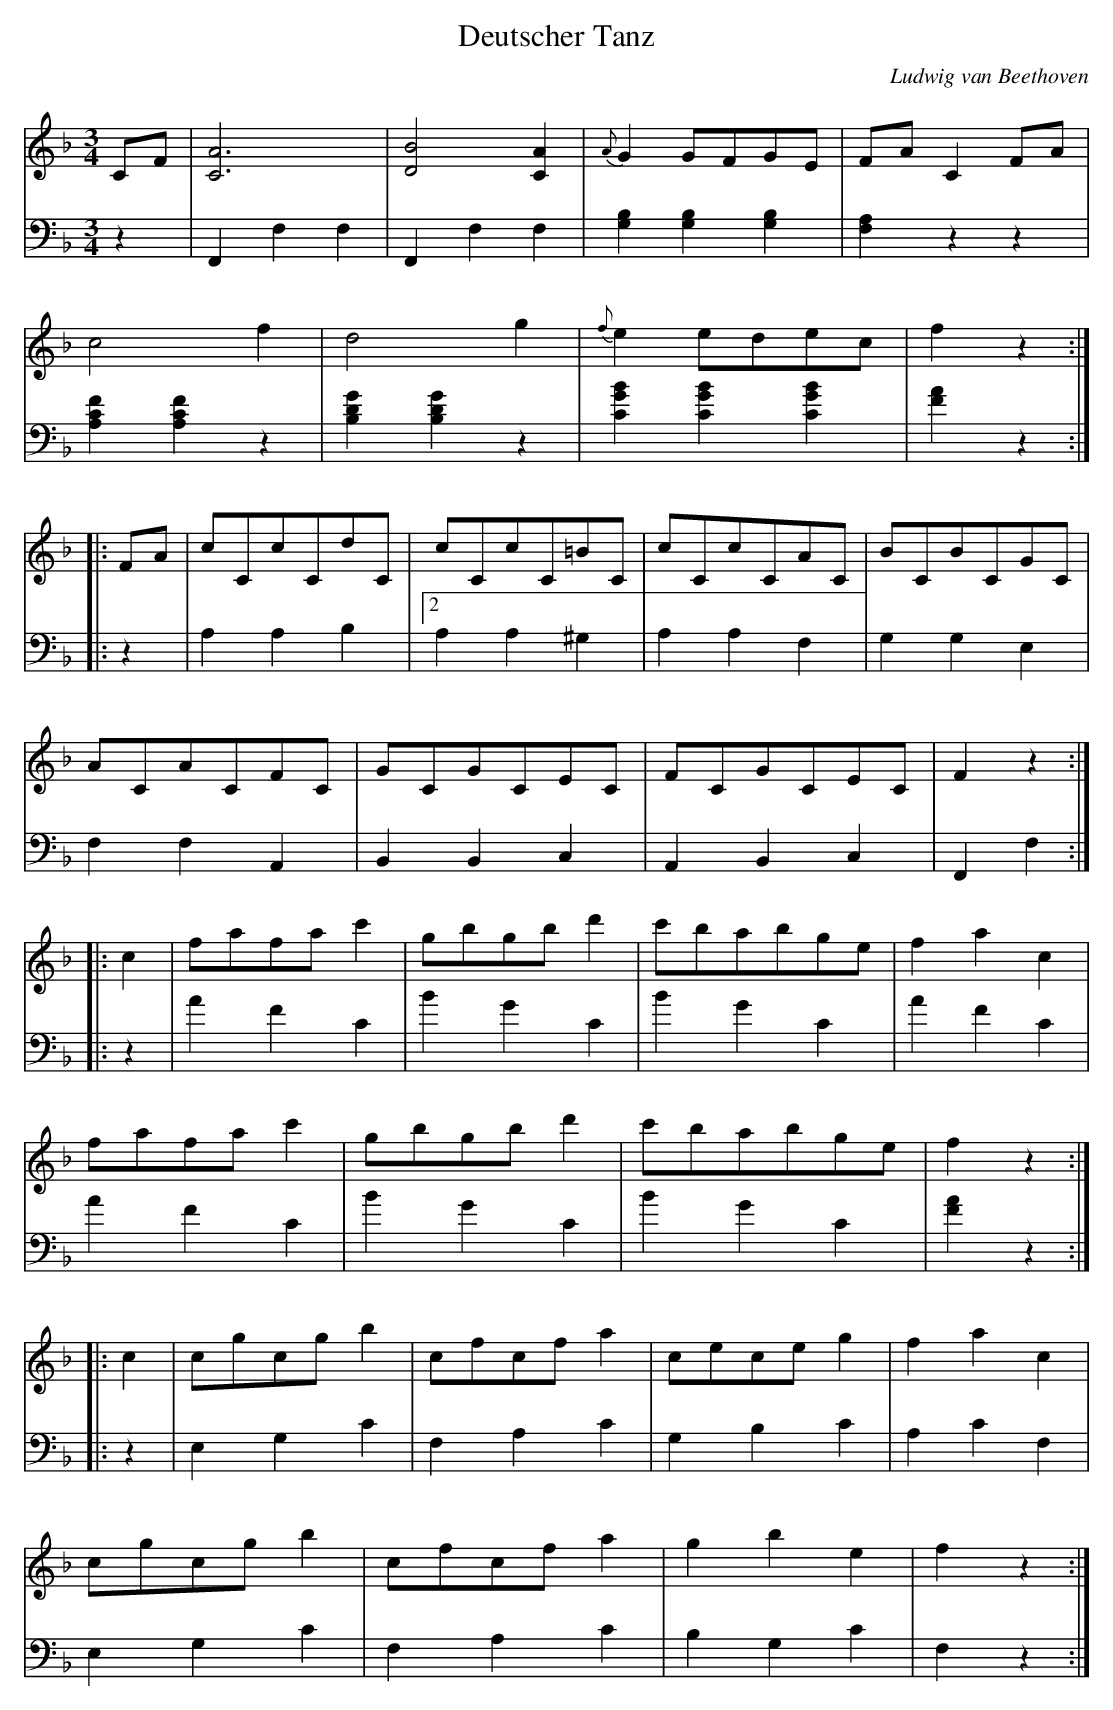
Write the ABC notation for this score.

X:1
T:Deutscher Tanz
C:Ludwig van Beethoven
V:1 Program 1 0 %Piano
V:2 Program 1 0 bass %Piano
M:3/4
L:1/8
K:F
V:1
CF|[C6A6]|[D4B4][C2A2]|{A}G2GFGE|FAC2FA|
V:2
z2|F,,2F,2F,2|F,,2F,2F,2|[G,2B,2][G,2B,2][G,2B,2]|[F,2A,2]z2z2|
V:1
c4f2|d4g2|{f}e2edec|f2z2:|
V:2
[A,2C2F2][A,2C2F2]z2|[B,2D2G2][B,2D2G2]z2|[C2G2B2][C2G2B2][C2G2B2]|[F2A2]z2:|
V:1
|:FA|cCcCdC|cCcC=BC|cCcCAC|BCBCGC|
V:2
|:z2|A,2A,2B,2|2A,2A,2^G,2|A,2A,2F,2|G,2G,2E,2|
V:1
ACACFC|GCGCEC|FCGCEC|F2z2:|
V:2
F,2F,2A,,2|B,,2B,,2C,2|A,,2B,,2C,2|F,,2F,2:|
V:1
|:c2|fafac'2|gbgbd'2|c'babge|f2a2c2|
V:2
|:z2|A2F2C2|B2G2C2|B2G2C2|A2F2C2|
V:1
fafac'2|gbgbd'2|c'babge|f2z2:|
V:2
A2F2C2|B2G2C2|B2G2C2|[F2A2]z2:|
V:1
|:c2|cgcgb2|cfcfa2|ceceg2|f2a2c2|
V:2
|:z2|E,2G,2C2|F,2A,2C2|G,2B,2C2|A,2C2F,2|
V:1
cgcgb2|cfcfa2|g2b2e2|f2z2:|
V:2
E,2G,2C2|F,2A,2C2|B,2G,2C2|F,2z2:|
